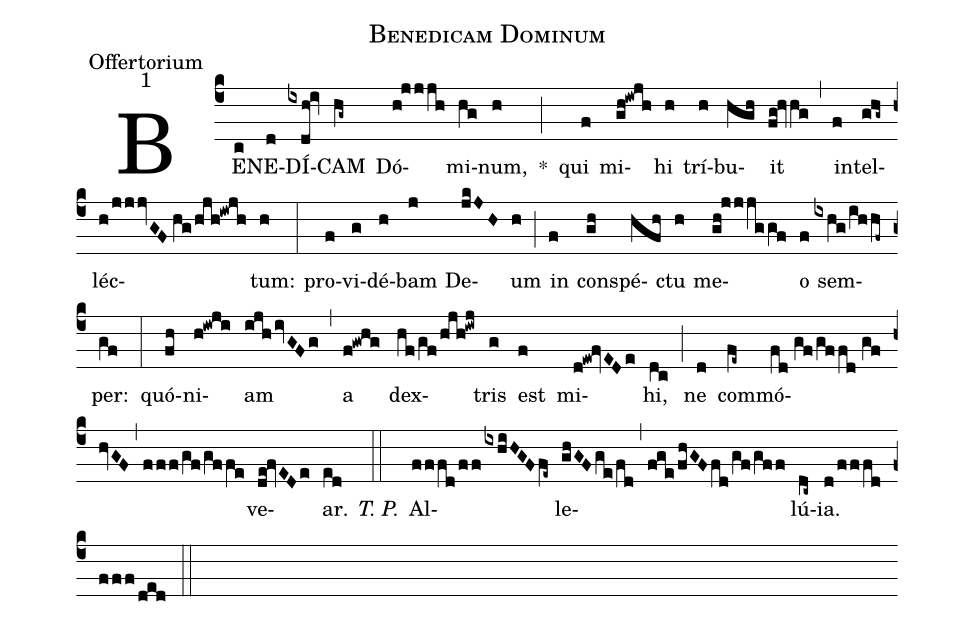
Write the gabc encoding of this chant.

name:Benedicam Dominum;
office-part:Offertorium;
mode:1;
%%
(c4) BE(c)NE(d)DÍ(ixdh!iv)CAM(hg~) Dó(h!jjjh)mi(hg)num,(h) *(;) qui(f) mi(gh!iwjh)hi(h) trí(h)bu(hgh)it(fg!hvhg) (,) in(f)tel(ghg~)léc(h/jjjvGF//hg/hjh!iwjh)tum:(h) (:) pro(f)vi(g)dé(h)bam(j) De(jkJH)um(h) (;) in(f) con(gh)spé(hfh)ctu(h) me(gh!jjjggf)o(f) sem(ixhg/ihhf~)per:(gf) (:) quó(fh)ni(h!iwji)am(ijh/ivGFg) (,) a(f!gwhg) dex(hf/gf/hjh!iwj)tris(g) est(f) mi(d!ew!fvEDe)hi,(dc) (;) ne(d) com(fe~)mó(fd//gf/gffd//gf//hvGF,fff/gf/gffe)ve(de!fvEDe)ar.(ed) <i>T. P.</i>(::) Al(fffd/ff/ixhiHGFfe~)le(ghGF/ge/fd,fge/fhGF/fd/gf/gff)lú(dc~)ia.(d/fffd/fff/ded) (::)
